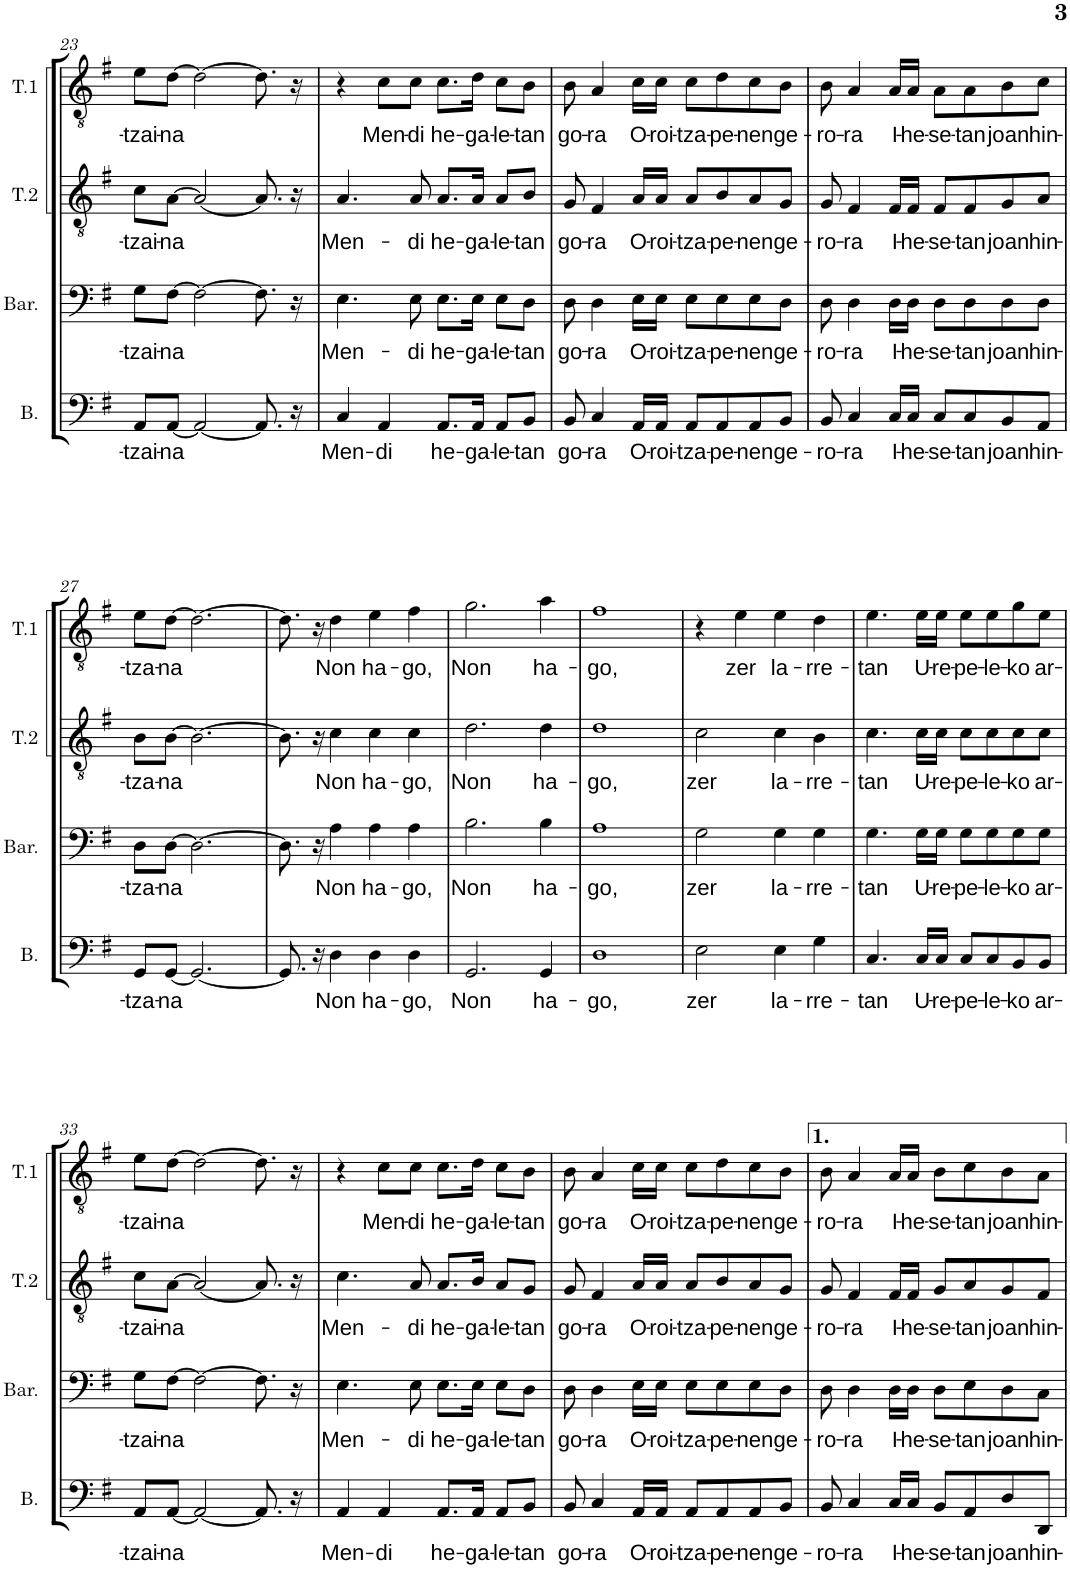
**kern	**text	**kern	**text	**kern	**text	**kern	**text
*part4	*part4	*part3	*part3	*part2	*part2	*part1	*part1
*staff4	*staff4	*staff3	*staff3	*staff2	*staff2	*staff1	*staff1
*I"Basse	*	*I"Baryton	*	*I"Ténor 2	*	*I"Ténor 1	*
*I'B.	*	*I'Bar.	*	*I'T.2	*	*I'T.1	*
!!LO:PB:g=z
*clefF4	*	*clefF4	*	*clefGv2	*	*clefGv2	*
*k[f#]	*	*k[f#]	*	*k[f#]	*	*k[f#]	*
*M4/4	*	*M4/4	*	*M4/4	*	*M4/4	*
=23	=23	=23	=23	=23	=23	=23	=23
!	!LO:LY:b	!	!LO:LY:b	!	!LO:LY:b	!	!LO:LY:b
8AA/L	-tzai-	8G\L	-tzai-	8c\L	-tzai-	8e\L	-tzai-
!	!LO:LY:b	!	!LO:LY:b	!	!LO:LY:b	!	!LO:LY:b
[8AA/J	-na	[8F#\J	-na	[8A\J	-na	[8d\J	-na
2AA/_	.	2F#\_	.	2A/_	.	2d\_	.
8.AA/]	.	8.F#\]	.	8.A/]	.	8.d\]	.
16r	.	16r	.	16r	.	16r	.
=24	=24	=24	=24	=24	=24	=24	=24
!	!LO:LY:b	!	!LO:LY:b	!	!LO:LY:b	!	!
4C/	Men-	4.E\	Men-	4.A/	Men-	4r	.
!	!LO:LY:b	!	!	!	!	!	!LO:LY:b
4AA/	-di	.	.	.	.	8c\L	Men-
!	!	!	!LO:LY:b	!	!LO:LY:b	!	!LO:LY:b
.	.	8E\	-di	8A/	-di	8c\J	-di
!	!LO:LY:b	!	!LO:LY:b	!	!LO:LY:b	!	!LO:LY:b
8.AA/L	he-	8.E\L	he-	8.A/L	he-	8.c\L	he-
!	!LO:LY:b	!	!LO:LY:b	!	!LO:LY:b	!	!LO:LY:b
16AA/Jk	-ga-	16E\Jk	-ga-	16A/Jk	-ga-	16d\Jk	-ga-
!	!LO:LY:b	!	!LO:LY:b	!	!LO:LY:b	!	!LO:LY:b
8AA/L	-le-	8E\L	-le-	8A/L	-le-	8c\L	-le-
!	!LO:LY:b	!	!LO:LY:b	!	!LO:LY:b	!	!LO:LY:b
8BB/J	-tan	8D\J	-tan	8B/J	-tan	8B\J	-tan
=25	=25	=25	=25	=25	=25	=25	=25
!	!LO:LY:b	!	!LO:LY:b	!	!LO:LY:b	!	!LO:LY:b
8BB/	go-	8D\	go-	8G/	go-	8B\	go-
!	!LO:LY:b	!	!LO:LY:b	!	!LO:LY:b	!	!LO:LY:b
4C/	-ra	4D\	-ra	4F#/	-ra	4A/	-ra
!	!LO:LY:b	!	!LO:LY:b	!	!LO:LY:b	!	!LO:LY:b
16AA/LL	O-	16E\LL	O-	16A/LL	O-	16c\LL	O-
!	!LO:LY:b	!	!LO:LY:b	!	!LO:LY:b	!	!LO:LY:b
16AA/JJ	-roi-	16E\JJ	-roi-	16A/JJ	-roi-	16c\JJ	-roi-
!	!LO:LY:b	!	!LO:LY:b	!	!LO:LY:b	!	!LO:LY:b
8AA/L	-tza-	8E\L	-tza-	8A/L	-tza-	8c\L	-tza-
!	!LO:LY:b	!	!LO:LY:b	!	!LO:LY:b	!	!LO:LY:b
8AA/	-pe-	8E\	-pe-	8B/	-pe-	8d\	-pe-
!	!LO:LY:b	!	!LO:LY:b	!	!LO:LY:b	!	!LO:LY:b
8AA/	-nen	8E\	-nen	8A/	-nen	8c\	-nen
!	!LO:LY:b	!	!LO:LY:b	!	!LO:LY:b	!	!LO:LY:b
8BB/J	ge-	8D\J	ge-	8G/J	ge-	8B\J	ge-
=26	=26	=26	=26	=26	=26	=26	=26
!	!LO:LY:b	!	!LO:LY:b	!	!LO:LY:b	!	!LO:LY:b
8BB/	-ro-	8D\	-ro-	8G/	-ro-	8B\	-ro-
!	!LO:LY:b	!	!LO:LY:b	!	!LO:LY:b	!	!LO:LY:b
4C/	-ra	4D\	-ra	4F#/	-ra	4A/	-ra
!	!LO:LY:b	!	!LO:LY:b	!	!LO:LY:b	!	!LO:LY:b
16C/LL	I-	16D\LL	I-	16F#/LL	I-	16A/LL	I-
!	!LO:LY:b	!	!LO:LY:b	!	!LO:LY:b	!	!LO:LY:b
16C/JJ	-he-	16D\JJ	-he-	16F#/JJ	-he-	16A/JJ	-he-
!	!LO:LY:b	!	!LO:LY:b	!	!LO:LY:b	!	!LO:LY:b
8C/L	-se-	8D\L	-se-	8F#/L	-se-	8A\L	-se-
!	!LO:LY:b	!	!LO:LY:b	!	!LO:LY:b	!	!LO:LY:b
8C/	-tan	8D\	-tan	8F#/	-tan	8A\	-tan
!	!LO:LY:b	!	!LO:LY:b	!	!LO:LY:b	!	!LO:LY:b
8BB/	joan	8D\	joan	8G/	joan	8B\	joan
!	!LO:LY:b	!	!LO:LY:b	!	!LO:LY:b	!	!LO:LY:b
8AA/J	hin-	8D\J	hin-	8A/J	hin-	8c\J	hin-
!!LO:LB:g=z
=27	=27	=27	=27	=27	=27	=27	=27
!	!LO:LY:b	!	!LO:LY:b	!	!LO:LY:b	!	!LO:LY:b
8GG/L	-tza-	8D\L	-tza-	8B\L	-tza-	8e\L	-tza-
!	!LO:LY:b	!	!LO:LY:b	!	!LO:LY:b	!	!LO:LY:b
[8GG/J	-na	[8D\J	-na	[8B\J	-na	[8d\J	-na
2.GG/_	.	2.D\_	.	2.B\_	.	2.d\_	.
=28	=28	=28	=28	=28	=28	=28	=28
8.GG/]	.	8.D\]	.	8.B\]	.	8.d\]	.
16r	.	16r	.	16r	.	16r	.
!	!LO:LY:b	!	!LO:LY:b	!	!LO:LY:b	!	!LO:LY:b
4D\	Non	4A\	Non	4c\	Non	4d\	Non
!	!LO:LY:b	!	!LO:LY:b	!	!LO:LY:b	!	!LO:LY:b
4D\	ha-	4A\	ha-	4c\	ha-	4e\	ha-
!	!LO:LY:b	!	!LO:LY:b	!	!LO:LY:b	!	!LO:LY:b
4D\	-go,	4A\	-go,	4c\	-go,	4f#\	-go,
=29	=29	=29	=29	=29	=29	=29	=29
!	!LO:LY:b	!	!LO:LY:b	!	!LO:LY:b	!	!LO:LY:b
2.GG/	Non	2.B\	Non	2.d\	Non	2.g\	Non
!	!LO:LY:b	!	!LO:LY:b	!	!LO:LY:b	!	!LO:LY:b
4GG/	ha-	4B\	ha-	4d\	ha-	4a\	ha-
=30	=30	=30	=30	=30	=30	=30	=30
!	!LO:LY:b	!	!LO:LY:b	!	!LO:LY:b	!	!LO:LY:b
1D	-go,	1A	-go,	1d	-go,	1f#	-go,
=31	=31	=31	=31	=31	=31	=31	=31
!	!LO:LY:b	!	!LO:LY:b	!	!LO:LY:b	!	!
2E\	zer	2G\	zer	2c\	zer	4r	.
!	!	!	!	!	!	!	!LO:LY:b
.	.	.	.	.	.	4e\	zer
!	!LO:LY:b	!	!LO:LY:b	!	!LO:LY:b	!	!LO:LY:b
4E\	la-	4G\	la-	4c\	la-	4e\	la-
!	!LO:LY:b	!	!LO:LY:b	!	!LO:LY:b	!	!LO:LY:b
4G\	-rre-	4G\	-rre-	4B\	-rre-	4d\	-rre-
=32	=32	=32	=32	=32	=32	=32	=32
!	!LO:LY:b	!	!LO:LY:b	!	!LO:LY:b	!	!LO:LY:b
4.C/	-tan	4.G\	-tan	4.c\	-tan	4.e\	-tan
!	!LO:LY:b	!	!LO:LY:b	!	!LO:LY:b	!	!LO:LY:b
16C/LL	U-	16G\LL	U-	16c\LL	U-	16e\LL	U-
!	!LO:LY:b	!	!LO:LY:b	!	!LO:LY:b	!	!LO:LY:b
16C/JJ	-re-	16G\JJ	-re-	16c\JJ	-re-	16e\JJ	-re-
!	!LO:LY:b	!	!LO:LY:b	!	!LO:LY:b	!	!LO:LY:b
8C/L	-pe-	8G\L	-pe-	8c\L	-pe-	8e\L	-pe-
!	!LO:LY:b	!	!LO:LY:b	!	!LO:LY:b	!	!LO:LY:b
8C/	-le-	8G\	-le-	8c\	-le-	8e\	-le-
!	!LO:LY:b	!	!LO:LY:b	!	!LO:LY:b	!	!LO:LY:b
8BB/	-ko	8G\	-ko	8c\	-ko	8g\	-ko
!	!LO:LY:b	!	!LO:LY:b	!	!LO:LY:b	!	!LO:LY:b
8BB/J	ar-	8G\J	ar-	8c\J	ar-	8e\J	ar-
!!LO:LB:g=z
=33	=33	=33	=33	=33	=33	=33	=33
!	!LO:LY:b	!	!LO:LY:b	!	!LO:LY:b	!	!LO:LY:b
8AA/L	-tzai-	8G\L	-tzai-	8c\L	-tzai-	8e\L	-tzai-
!	!LO:LY:b	!	!LO:LY:b	!	!LO:LY:b	!	!LO:LY:b
[8AA/J	-na	[8F#\J	-na	[8A\J	-na	[8d\J	-na
2AA/_	.	2F#\_	.	2A/_	.	2d\_	.
8.AA/]	.	8.F#\]	.	8.A/]	.	8.d\]	.
16r	.	16r	.	16r	.	16r	.
=34	=34	=34	=34	=34	=34	=34	=34
!	!LO:LY:b	!	!LO:LY:b	!	!LO:LY:b	!	!
4AA/	Men-	4.E\	Men-	4.c\	Men-	4r	.
!	!LO:LY:b	!	!	!	!	!	!LO:LY:b
4AA/	-di	.	.	.	.	8c\L	Men-
!	!	!	!LO:LY:b	!	!LO:LY:b	!	!LO:LY:b
.	.	8E\	-di	8A/	-di	8c\J	-di
!	!LO:LY:b	!	!LO:LY:b	!	!LO:LY:b	!	!LO:LY:b
8.AA/L	he-	8.E\L	he-	8.A/L	he-	8.c\L	he-
!	!LO:LY:b	!	!LO:LY:b	!	!LO:LY:b	!	!LO:LY:b
16AA/Jk	-ga-	16E\Jk	-ga-	16B/Jk	-ga-	16d\Jk	-ga-
!	!LO:LY:b	!	!LO:LY:b	!	!LO:LY:b	!	!LO:LY:b
8AA/L	-le-	8E\L	-le-	8A/L	-le-	8c\L	-le-
!	!LO:LY:b	!	!LO:LY:b	!	!LO:LY:b	!	!LO:LY:b
8BB/J	-tan	8D\J	-tan	8G/J	-tan	8B\J	-tan
=35	=35	=35	=35	=35	=35	=35	=35
!	!LO:LY:b	!	!LO:LY:b	!	!LO:LY:b	!	!LO:LY:b
8BB/	go-	8D\	go-	8G/	go-	8B\	go-
!	!LO:LY:b	!	!LO:LY:b	!	!LO:LY:b	!	!LO:LY:b
4C/	-ra	4D\	-ra	4F#/	-ra	4A/	-ra
!	!LO:LY:b	!	!LO:LY:b	!	!LO:LY:b	!	!LO:LY:b
16AA/LL	O-	16E\LL	O-	16A/LL	O-	16c\LL	O-
!	!LO:LY:b	!	!LO:LY:b	!	!LO:LY:b	!	!LO:LY:b
16AA/JJ	-roi-	16E\JJ	-roi-	16A/JJ	-roi-	16c\JJ	-roi-
!	!LO:LY:b	!	!LO:LY:b	!	!LO:LY:b	!	!LO:LY:b
8AA/L	-tza-	8E\L	-tza-	8A/L	-tza-	8c\L	-tza-
!	!LO:LY:b	!	!LO:LY:b	!	!LO:LY:b	!	!LO:LY:b
8AA/	-pe-	8E\	-pe-	8B/	-pe-	8d\	-pe-
!	!LO:LY:b	!	!LO:LY:b	!	!LO:LY:b	!	!LO:LY:b
8AA/	-nen	8E\	-nen	8A/	-nen	8c\	-nen
!	!LO:LY:b	!	!LO:LY:b	!	!LO:LY:b	!	!LO:LY:b
8BB/J	ge-	8D\J	ge-	8G/J	ge-	8B\J	ge-
=36	=36	=36	=36	=36	=36	=36	=36
!	!LO:LY:b	!	!LO:LY:b	!	!LO:LY:b	!	!LO:LY:b
8BB/	-ro-	8D\	-ro-	8G/	-ro-	8B\	-ro-
!	!LO:LY:b	!	!LO:LY:b	!	!LO:LY:b	!	!LO:LY:b
4C/	-ra	4D\	-ra	4F#/	-ra	4A/	-ra
!	!LO:LY:b	!	!LO:LY:b	!	!LO:LY:b	!	!LO:LY:b
16C/LL	I-	16D\LL	I-	16F#/LL	I-	16A/LL	I-
!	!LO:LY:b	!	!LO:LY:b	!	!LO:LY:b	!	!LO:LY:b
16C/JJ	-he-	16D\JJ	-he-	16F#/JJ	-he-	16A/JJ	-he-
!	!LO:LY:b	!	!LO:LY:b	!	!LO:LY:b	!	!LO:LY:b
8BB/L	-se-	8D\L	-se-	8G/L	-se-	8B\L	-se-
!	!LO:LY:b	!	!LO:LY:b	!	!LO:LY:b	!	!LO:LY:b
8AA/	-tan	8E\	-tan	8A/	-tan	8c\	-tan
!	!LO:LY:b	!	!LO:LY:b	!	!LO:LY:b	!	!LO:LY:b
8D/	joan	8D\	joan	8G/	joan	8B\	joan
!	!LO:LY:b	!	!LO:LY:b	!	!LO:LY:b	!	!LO:LY:b
8DD/J	hin-	8C\J	hin-	8F#/J	hin-	8A\J	hin-
=	=	=	=	=	=	=	=
*-	*-	*-	*-	*-	*-	*-	*-
